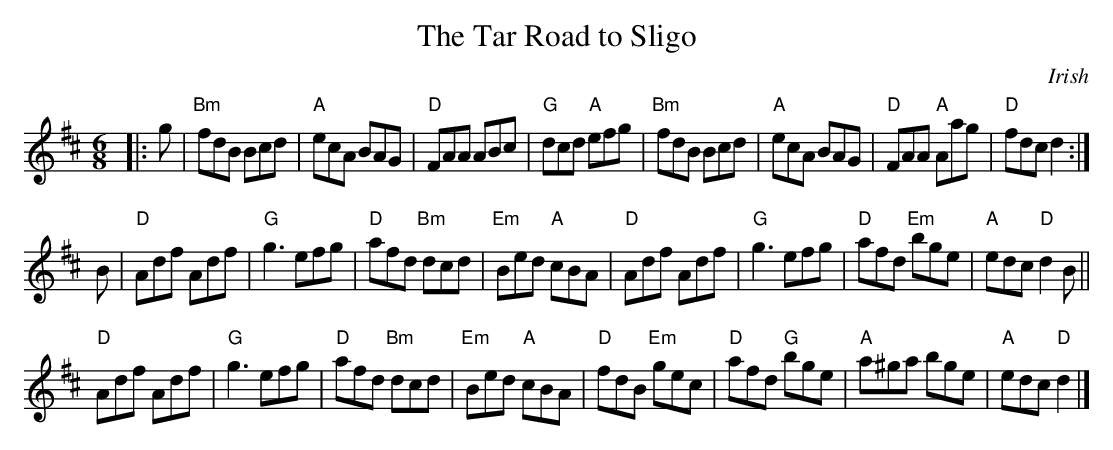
X:1
T: Tar Road to Sligo, The
O: Irish
M: 6/8
K: D
|: g|"Bm"fdB Bcd|"A"ecA BAG|"D"FAA ABc|"G"dcd "A"efg|\
"Bm"fdB Bcd |"A"ecA BAG|"D"FAA "A"Aag|"D"fdc d2 :|
B |"D"Adf Adf|"G"g3 efg|"D"afd "Bm"dcd|"Em"Bed "A"cBA|\
"D"Adf Adf|"G"g3 efg|"D"afd "Em"bge|"A"edc "D"d2 B||
"D"Adf Adf|"G"g3 efg|"D"afd "Bm"dcd|"Em"Bed "A"cBA|\
"D"fdB "Em"gec|"D"afd "G"bge|"A"a^ga bge|"A"edc "D"d2 |]
